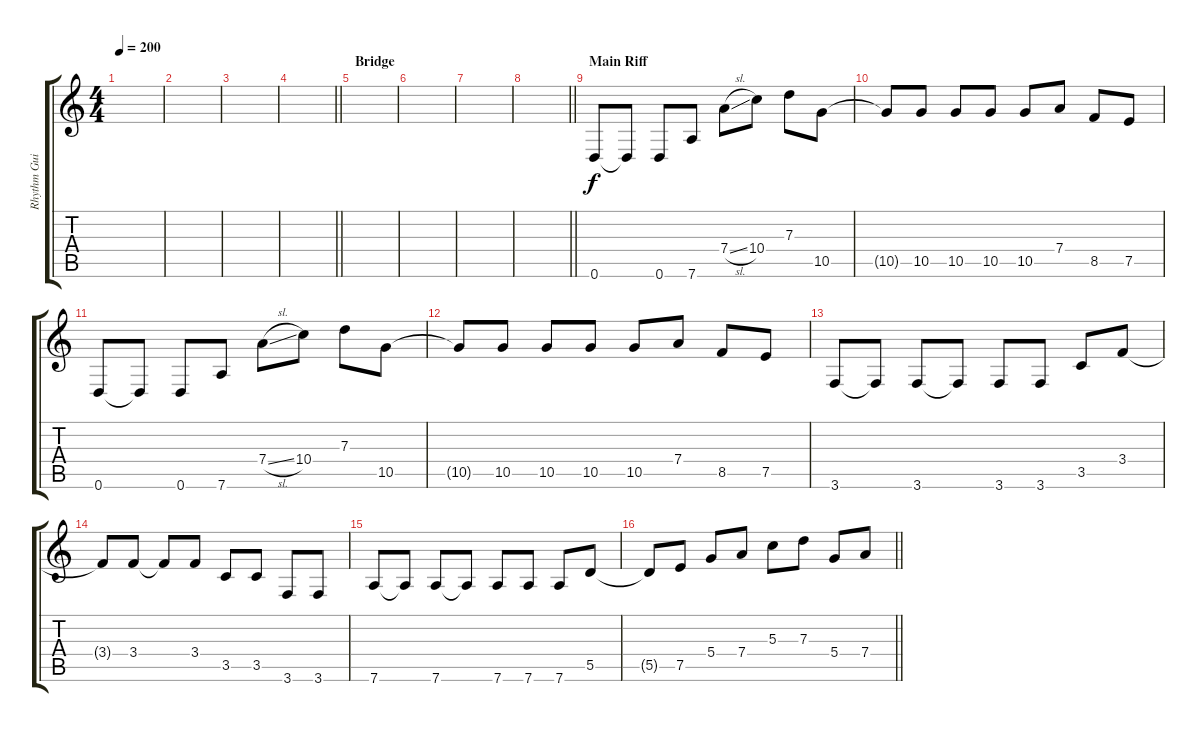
\track ("Rhythm Guitar R" "Rhythm Gui") {instrument overdrivenguitar}
\staff {score tabs}
\tuning (E4 B3 G3 D3 A2 D2) {hide}
\ts (4 4)
\tempo 200
\clef g2
\ks c
|
|
|
\barLineRight lightlight
|
\section ("" "Bridge")
|
|
|
\barLineRight lightlight
|
\section ("" "Main Riff")
0.6.8 0.6{t}.8 0.6.8 7.6.8 7.4{sl}.8 10.4.8 7.3.8 10.5.8 |
10.5{t}.8 10.5.8 10.5.8 10.5.8 10.5.8 7.4.8 8.5.8 7.5.8 |
0.6.8 0.6{t}.8 0.6.8 7.6.8 7.4{sl}.8 10.4.8 7.3.8 10.5.8 |
10.5{t}.8 10.5.8 10.5.8 10.5.8 10.5.8 7.4.8 8.5.8 7.5.8 |
3.6.8 3.6{t}.8 3.6.8 3.6{t}.8 3.6.8 3.6.8 3.5.8 3.4.8 |
3.4{t}.8 3.4.8 3.4{t}.8 3.4.8 3.5.8 3.5.8 3.6.8 3.6.8 |
7.6.8 7.6{t}.8 7.6.8 7.6{t}.8 7.6.8 7.6.8 7.6.8 5.5.8 |
\barLineRight lightlight
5.5{t}.8 7.5.8 5.4.8 7.4.8 5.3.8 7.3.8 5.4.8 7.4.8
